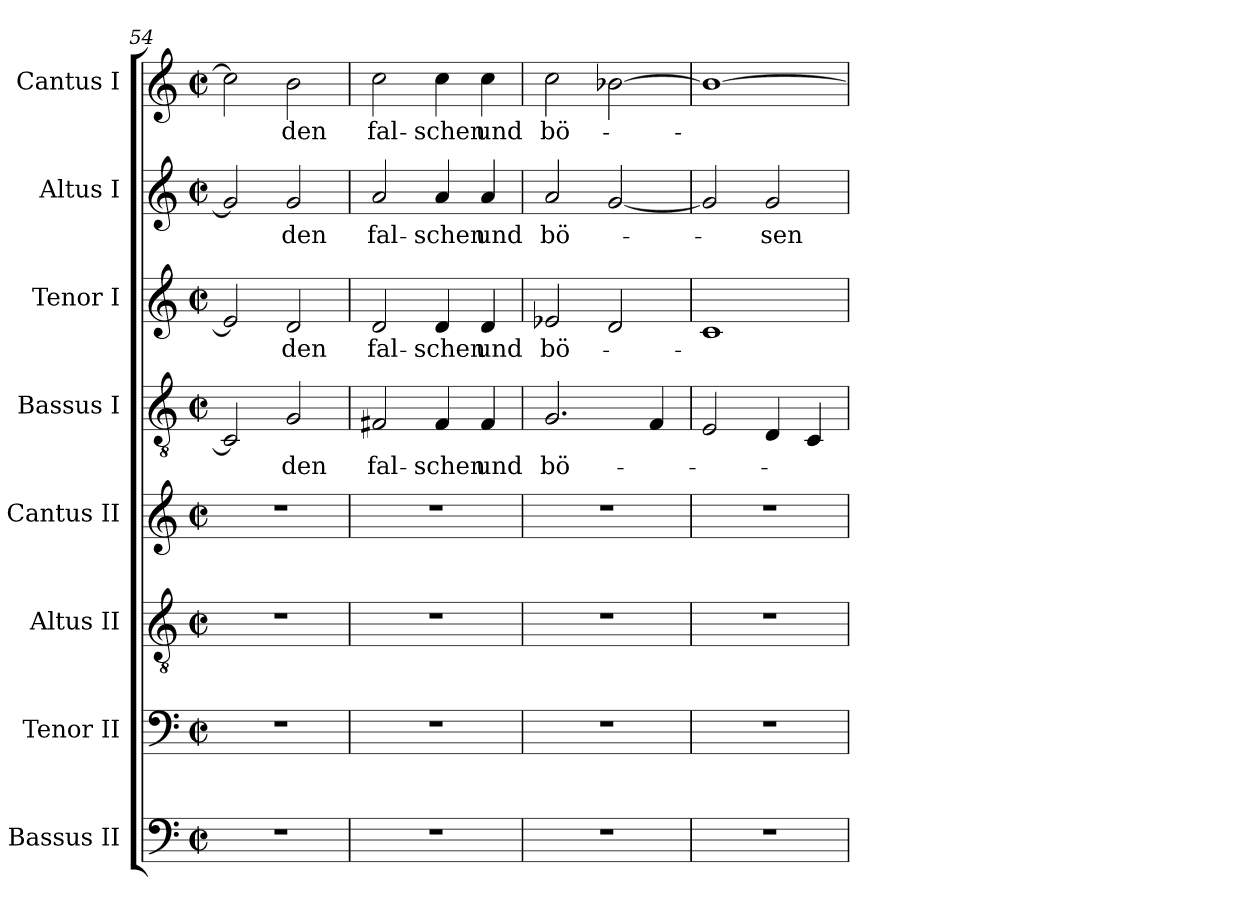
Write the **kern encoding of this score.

**kern	**kern	**kern	**kern	**kern	**text	**kern	**text	**kern	**text	**kern	**text
*part8	*part7	*part6	*part5	*part4	*part4	*part3	*part3	*part2	*part2	*part1	*part1
*staff8	*staff7	*staff6	*staff5	*staff4	*staff4	*staff3	*staff3	*staff2	*staff2	*staff1	*staff1
*I"Bassus II	*I"Tenor II	*I"Altus II	*I"Cantus II	*I"Bassus I	*	*I"Tenor I	*	*I"Altus I	*	*I"Cantus I	*
*I'B2	*I'T2	*I'A2	*I'C2	*I'B1	*	*I'T1	*	*I'A1	*	*I'C1	*
*clefF4	*clefF4	*clefGv2	*clefG2	*clefGv2	*	*clefG2	*	*clefG2	*	*clefG2	*
*k[]	*k[]	*k[]	*k[]	*k[]	*	*k[]	*	*k[]	*	*k[]	*
*C:	*C:	*C:	*C:	*C:	*	*C:	*	*C:	*	*C:	*
*M2/2	*M2/2	*M2/2	*M2/2	*M2/2	*	*M2/2	*	*M2/2	*	*M2/2	*
*met(c|)	*met(c|)	*met(c|)	*met(c|)	*met(c|)	*	*met(c|)	*	*met(c|)	*	*met(c|)	*
=54	=54	=54	=54	=54	=54	=54	=54	=54	=54	=54	=54
1r	1r	1r	1r	2C/]	.	2e/]	.	2g/]	.	2cc\]	.
!	!	!	!	!	!LO:LY:b	!	!	!	!	!	!
!	!	!	!	!	!	!	!LO:LY:b	!	!	!	!
!	!	!	!	!	!	!	!	!	!LO:LY:b	!	!
!	!	!	!	!	!	!	!	!	!	!	!LO:LY:b
.	.	.	.	2G/	den	2d/	den	2g/	den	2b\	den
=55	=55	=55	=55	=55	=55	=55	=55	=55	=55	=55	=55
!	!	!	!	!	!LO:LY:b	!	!	!	!	!	!
!	!	!	!	!	!	!	!LO:LY:b	!	!	!	!
!	!	!	!	!	!	!	!	!	!LO:LY:b	!	!
!	!	!	!	!	!	!	!	!	!	!	!LO:LY:b
1r	1r	1r	1r	2F#X/	fal-	2d/	fal-	2a/	fal-	2cc\	fal-
!	!	!	!	!	!LO:LY:b	!	!	!	!	!	!
!	!	!	!	!	!	!	!LO:LY:b	!	!	!	!
!	!	!	!	!	!	!	!	!	!LO:LY:b	!	!
!	!	!	!	!	!	!	!	!	!	!	!LO:LY:b
.	.	.	.	4F#/	-schen	4d/	-schen	4a/	-schen	4cc\	-schen
!	!	!	!	!	!LO:LY:b	!	!	!	!	!	!
!	!	!	!	!	!	!	!LO:LY:b	!	!	!	!
!	!	!	!	!	!	!	!	!	!LO:LY:b	!	!
!	!	!	!	!	!	!	!	!	!	!	!LO:LY:b
.	.	.	.	4F#/	und	4d/	und	4a/	und	4cc\	und
=56	=56	=56	=56	=56	=56	=56	=56	=56	=56	=56	=56
!	!	!	!	!	!LO:LY:b	!	!	!	!	!	!
!	!	!	!	!	!	!	!LO:LY:b	!	!	!	!
!	!	!	!	!	!	!	!	!	!LO:LY:b	!	!
!	!	!	!	!	!	!	!	!	!	!	!LO:LY:b
1r	1r	1r	1r	2.G/	bö-	2e-X/	bö-	2a/	bö-	2cc\	bö-
.	.	.	.	.	.	2d/	.	[2g/	.	[2b-X\	.
.	.	.	.	4F/	.	.	.	.	.	.	.
!!LO:PB:g=z
=57	=57	=57	=57	=57	=57	=57	=57	=57	=57	=57	=57
1r	1r	1r	1r	2E/	.	1c	.	2g/]	.	1b-_	.
!	!	!	!	!	!	!	!	!	!LO:LY:b	!	!
.	.	.	.	4D/	.	.	.	2g/	-sen	.	.
.	.	.	.	4C/	.	.	.	.	.	.	.
=	=	=	=	=	=	=	=	=	=	=	=
*-	*-	*-	*-	*-	*-	*-	*-	*-	*-	*-	*-
